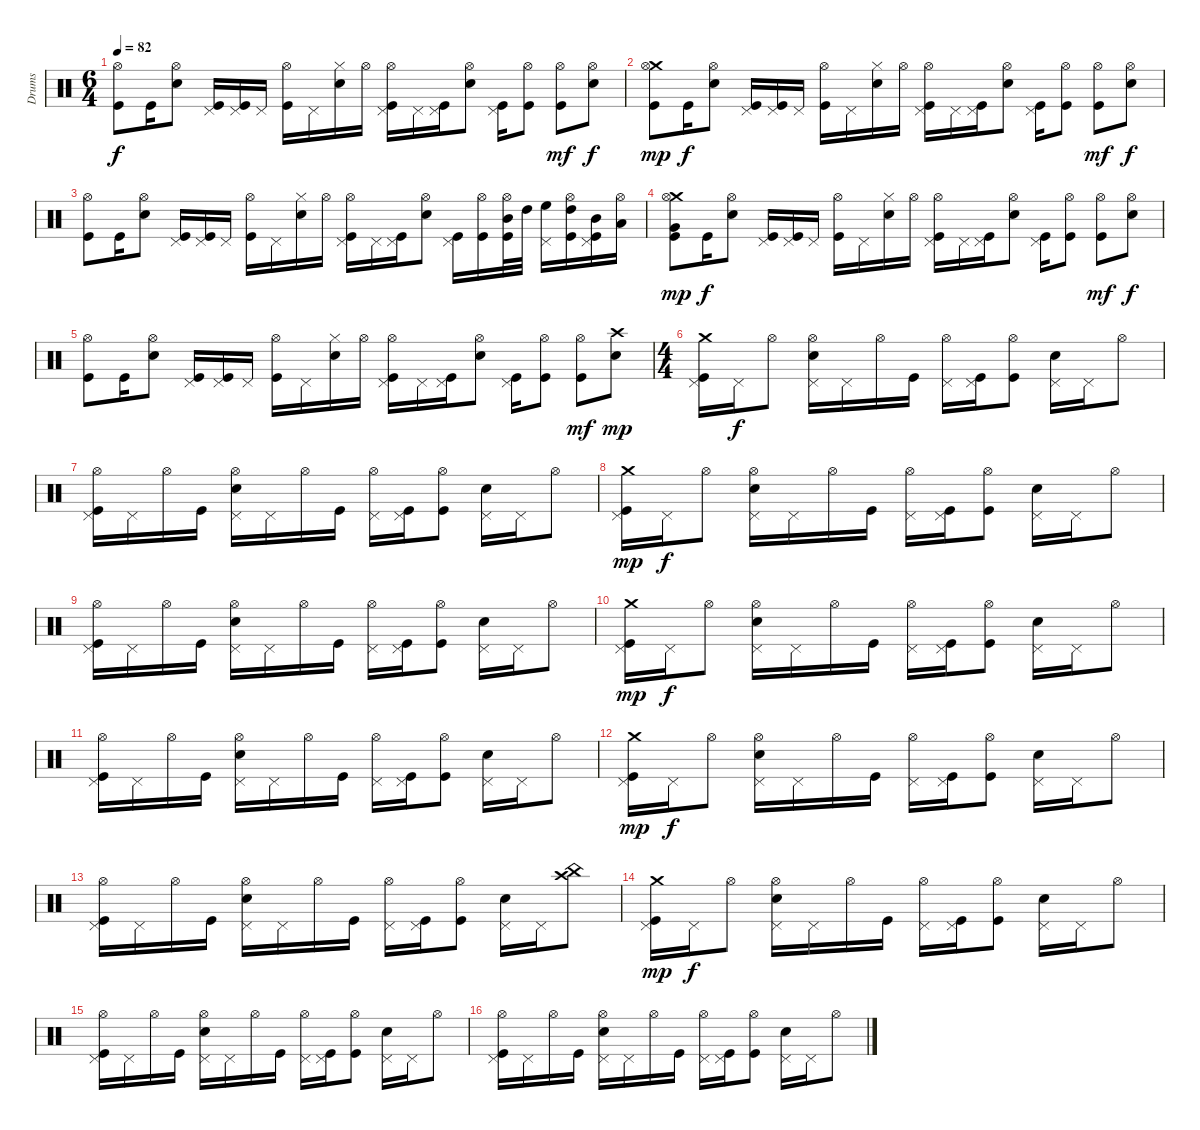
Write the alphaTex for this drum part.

\track ("Drums" "Drums") {instrument percussion}
\staff {score}
\articulation defaults
\ts (6 4)
\tempo 82
\clef neutral
\ks c
("Hi-Hat (open)" "Kick (hit)").8{dy f} "Kick (hit)".16 ("Hi-Hat (open)" "Electric Snare (hit)").8 ("Pedal Hi-Hat (hit)" "Kick (hit)").16 ("Pedal Hi-Hat (hit)" "Kick (hit)").16 "Pedal Hi-Hat (hit)".16 ("Hi-Hat (open)" "Kick (hit)").16 "Pedal Hi-Hat (hit)".16 ("Hi-Hat (closed)" "Electric Snare (hit)").16 "Hi-Hat (open)".16 ("Hi-Hat (open)" "Pedal Hi-Hat (hit)" "Kick (hit)").16 "Pedal Hi-Hat (hit)".16 ("Pedal Hi-Hat (hit)" "Kick (hit)").16 ("Hi-Hat (open)" "Electric Snare (hit)").8 ("Pedal Hi-Hat (hit)" "Kick (hit)").16 ("Hi-Hat (open)" "Kick (hit)").8 ("Hi-Hat (open)" "Kick (hit)").8{dy mf} ("Hi-Hat (open)" "Electric Snare (hit)").8{dy f} |
("Crash medium (hit)" "Hi-Hat (open)" "Kick (hit)").8{dy mp} "Kick (hit)".16{dy f} ("Hi-Hat (open)" "Electric Snare (hit)").8 ("Pedal Hi-Hat (hit)" "Kick (hit)").16 ("Pedal Hi-Hat (hit)" "Kick (hit)").16 "Pedal Hi-Hat (hit)".16 ("Hi-Hat (open)" "Kick (hit)").16 "Pedal Hi-Hat (hit)".16 ("Hi-Hat (closed)" "Electric Snare (hit)").16 "Hi-Hat (open)".16 ("Hi-Hat (open)" "Pedal Hi-Hat (hit)" "Kick (hit)").16 "Pedal Hi-Hat (hit)".16 ("Pedal Hi-Hat (hit)" "Kick (hit)").16 ("Hi-Hat (open)" "Electric Snare (hit)").8 ("Pedal Hi-Hat (hit)" "Kick (hit)").16 ("Hi-Hat (open)" "Kick (hit)").8 ("Hi-Hat (open)" "Kick (hit)").8{dy mf} ("Hi-Hat (open)" "Electric Snare (hit)").8{dy f} |
("Hi-Hat (open)" "Kick (hit)").8 "Kick (hit)".16 ("Hi-Hat (open)" "Electric Snare (hit)").8 ("Pedal Hi-Hat (hit)" "Kick (hit)").16 ("Pedal Hi-Hat (hit)" "Kick (hit)").16 "Pedal Hi-Hat (hit)".16 ("Hi-Hat (open)" "Kick (hit)").16 "Pedal Hi-Hat (hit)".16 ("Hi-Hat (closed)" "Electric Snare (hit)").16 "Hi-Hat (open)".16 ("Hi-Hat (open)" "Pedal Hi-Hat (hit)" "Kick (hit)").16 "Pedal Hi-Hat (hit)".16 ("Pedal Hi-Hat (hit)" "Kick (hit)").16 ("Hi-Hat (open)" "Electric Snare (hit)").8 ("Pedal Hi-Hat (hit)" "Kick (hit)").16 ("Hi-Hat (open)" "Kick (hit)").16 ("Hi-Hat (open)" "Mid Tom (hit)" "Kick (hit)").32 "High Tom (hit)".32 ("Pedal Hi-Hat (hit)" "High Floor Tom (hit)").16 ("Hi-Hat (open)" "High Tom (hit)" "Kick (hit)").16 ("Pedal Hi-Hat (hit)" "Mid Tom (hit)" "Kick (hit)").16 ("Hi-Hat (open)" "Low Tom (hit)").16 |
("Crash medium (hit)" "Hi-Hat (open)" "Very Low Tom (hit)" "Kick (hit)").8{dy mp} "Kick (hit)".16{dy f} ("Hi-Hat (open)" "Electric Snare (hit)").8 ("Pedal Hi-Hat (hit)" "Kick (hit)").16 ("Pedal Hi-Hat (hit)" "Kick (hit)").16 "Pedal Hi-Hat (hit)".16 ("Hi-Hat (open)" "Kick (hit)").16 "Pedal Hi-Hat (hit)".16 ("Hi-Hat (closed)" "Electric Snare (hit)").16 "Hi-Hat (open)".16 ("Hi-Hat (open)" "Pedal Hi-Hat (hit)" "Kick (hit)").16 "Pedal Hi-Hat (hit)".16 ("Pedal Hi-Hat (hit)" "Kick (hit)").16 ("Hi-Hat (open)" "Electric Snare (hit)").8 ("Pedal Hi-Hat (hit)" "Kick (hit)").16 ("Hi-Hat (open)" "Kick (hit)").8 ("Hi-Hat (open)" "Kick (hit)").8{dy mf} ("Hi-Hat (open)" "Electric Snare (hit)").8{dy f} |
("Hi-Hat (open)" "Kick (hit)").8 "Kick (hit)".16 ("Hi-Hat (open)" "Electric Snare (hit)").8 ("Pedal Hi-Hat (hit)" "Kick (hit)").16 ("Pedal Hi-Hat (hit)" "Kick (hit)").16 "Pedal Hi-Hat (hit)".16 ("Hi-Hat (open)" "Kick (hit)").16 "Pedal Hi-Hat (hit)".16 ("Hi-Hat (closed)" "Electric Snare (hit)").16 "Hi-Hat (open)".16 ("Hi-Hat (open)" "Pedal Hi-Hat (hit)" "Kick (hit)").16 "Pedal Hi-Hat (hit)".16 ("Pedal Hi-Hat (hit)" "Kick (hit)").16 ("Hi-Hat (open)" "Electric Snare (hit)").8 ("Pedal Hi-Hat (hit)" "Kick (hit)").16 ("Hi-Hat (open)" "Kick (hit)").8 ("Hi-Hat (open)" "Kick (hit)").8{dy mf} ("Crash high (hit)" "Electric Snare (hit)").8{dy mp} |
\ts (4 4)
("Crash medium (hit)" "Pedal Hi-Hat (hit)" "Kick (hit)").16 "Pedal Hi-Hat (hit)".16{dy f} "Hi-Hat (open)".8 ("Hi-Hat (open)" "Pedal Hi-Hat (hit)" "Electric Snare (hit)").16 "Pedal Hi-Hat (hit)".16 "Hi-Hat (open)".16 "Kick (hit)".16 ("Hi-Hat (open)" "Pedal Hi-Hat (hit)").16 ("Pedal Hi-Hat (hit)" "Kick (hit)").16 ("Hi-Hat (open)" "Kick (hit)").8 ("Pedal Hi-Hat (hit)" "Electric Snare (hit)").16 "Pedal Hi-Hat (hit)".16 "Hi-Hat (open)".8 |
("Hi-Hat (open)" "Pedal Hi-Hat (hit)" "Kick (hit)").16 "Pedal Hi-Hat (hit)".16 "Hi-Hat (open)".16 "Kick (hit)".16 ("Hi-Hat (open)" "Pedal Hi-Hat (hit)" "Electric Snare (hit)").16 "Pedal Hi-Hat (hit)".16 "Hi-Hat (open)".16 "Kick (hit)".16 ("Hi-Hat (open)" "Pedal Hi-Hat (hit)").16 ("Pedal Hi-Hat (hit)" "Kick (hit)").16 ("Hi-Hat (open)" "Kick (hit)").8 ("Pedal Hi-Hat (hit)" "Electric Snare (hit)").16 "Pedal Hi-Hat (hit)".16 "Hi-Hat (open)".8 |
("Crash medium (hit)" "Pedal Hi-Hat (hit)" "Kick (hit)").16{dy mp} "Pedal Hi-Hat (hit)".16{dy f} "Hi-Hat (open)".8 ("Hi-Hat (open)" "Pedal Hi-Hat (hit)" "Electric Snare (hit)").16 "Pedal Hi-Hat (hit)".16 "Hi-Hat (open)".16 "Kick (hit)".16 ("Hi-Hat (open)" "Pedal Hi-Hat (hit)").16 ("Pedal Hi-Hat (hit)" "Kick (hit)").16 ("Hi-Hat (open)" "Kick (hit)").8 ("Pedal Hi-Hat (hit)" "Electric Snare (hit)").16 "Pedal Hi-Hat (hit)".16 "Hi-Hat (open)".8 |
("Hi-Hat (open)" "Pedal Hi-Hat (hit)" "Kick (hit)").16 "Pedal Hi-Hat (hit)".16 "Hi-Hat (open)".16 "Kick (hit)".16 ("Hi-Hat (open)" "Pedal Hi-Hat (hit)" "Electric Snare (hit)").16 "Pedal Hi-Hat (hit)".16 "Hi-Hat (open)".16 "Kick (hit)".16 ("Hi-Hat (open)" "Pedal Hi-Hat (hit)").16 ("Pedal Hi-Hat (hit)" "Kick (hit)").16 ("Hi-Hat (open)" "Kick (hit)").8 ("Pedal Hi-Hat (hit)" "Electric Snare (hit)").16 "Pedal Hi-Hat (hit)".16 "Hi-Hat (open)".8 |
("Crash medium (hit)" "Pedal Hi-Hat (hit)" "Kick (hit)").16{dy mp} "Pedal Hi-Hat (hit)".16{dy f} "Hi-Hat (open)".8 ("Hi-Hat (open)" "Pedal Hi-Hat (hit)" "Electric Snare (hit)").16 "Pedal Hi-Hat (hit)".16 "Hi-Hat (open)".16 "Kick (hit)".16 ("Hi-Hat (open)" "Pedal Hi-Hat (hit)").16 ("Pedal Hi-Hat (hit)" "Kick (hit)").16 ("Hi-Hat (open)" "Kick (hit)").8 ("Pedal Hi-Hat (hit)" "Electric Snare (hit)").16 "Pedal Hi-Hat (hit)".16 "Hi-Hat (open)".8 |
("Hi-Hat (open)" "Pedal Hi-Hat (hit)" "Kick (hit)").16 "Pedal Hi-Hat (hit)".16 "Hi-Hat (open)".16 "Kick (hit)".16 ("Hi-Hat (open)" "Pedal Hi-Hat (hit)" "Electric Snare (hit)").16 "Pedal Hi-Hat (hit)".16 "Hi-Hat (open)".16 "Kick (hit)".16 ("Hi-Hat (open)" "Pedal Hi-Hat (hit)").16 ("Pedal Hi-Hat (hit)" "Kick (hit)").16 ("Hi-Hat (open)" "Kick (hit)").8 ("Pedal Hi-Hat (hit)" "Electric Snare (hit)").16 "Pedal Hi-Hat (hit)".16 "Hi-Hat (open)".8 |
("Crash medium (hit)" "Pedal Hi-Hat (hit)" "Kick (hit)").16{dy mp} "Pedal Hi-Hat (hit)".16{dy f} "Hi-Hat (open)".8 ("Hi-Hat (open)" "Pedal Hi-Hat (hit)" "Electric Snare (hit)").16 "Pedal Hi-Hat (hit)".16 "Hi-Hat (open)".16 "Kick (hit)".16 ("Hi-Hat (open)" "Pedal Hi-Hat (hit)").16 ("Pedal Hi-Hat (hit)" "Kick (hit)").16 ("Hi-Hat (open)" "Kick (hit)").8 ("Pedal Hi-Hat (hit)" "Electric Snare (hit)").16 "Pedal Hi-Hat (hit)".16 "Hi-Hat (open)".8 |
("Hi-Hat (open)" "Pedal Hi-Hat (hit)" "Kick (hit)").16 "Pedal Hi-Hat (hit)".16 "Hi-Hat (open)".16 "Kick (hit)".16 ("Hi-Hat (open)" "Pedal Hi-Hat (hit)" "Electric Snare (hit)").16 "Pedal Hi-Hat (hit)".16 "Hi-Hat (open)".16 "Kick (hit)".16 ("Hi-Hat (open)" "Pedal Hi-Hat (hit)").16 ("Pedal Hi-Hat (hit)" "Kick (hit)").16 ("Hi-Hat (open)" "Kick (hit)").8 ("Pedal Hi-Hat (hit)" "Electric Snare (hit)").16 "Pedal Hi-Hat (hit)".16 ("China (hit)" "Crash high (hit)").8 |
("Crash medium (hit)" "Pedal Hi-Hat (hit)" "Kick (hit)").16{dy mp} "Pedal Hi-Hat (hit)".16{dy f} "Hi-Hat (open)".8 ("Hi-Hat (open)" "Pedal Hi-Hat (hit)" "Electric Snare (hit)").16 "Pedal Hi-Hat (hit)".16 "Hi-Hat (open)".16 "Kick (hit)".16 ("Hi-Hat (open)" "Pedal Hi-Hat (hit)").16 ("Pedal Hi-Hat (hit)" "Kick (hit)").16 ("Hi-Hat (open)" "Kick (hit)").8 ("Pedal Hi-Hat (hit)" "Electric Snare (hit)").16 "Pedal Hi-Hat (hit)".16 "Hi-Hat (open)".8 |
("Hi-Hat (open)" "Pedal Hi-Hat (hit)" "Kick (hit)").16 "Pedal Hi-Hat (hit)".16 "Hi-Hat (open)".16 "Kick (hit)".16 ("Hi-Hat (open)" "Pedal Hi-Hat (hit)" "Electric Snare (hit)").16 "Pedal Hi-Hat (hit)".16 "Hi-Hat (open)".16 "Kick (hit)".16 ("Hi-Hat (open)" "Pedal Hi-Hat (hit)").16 ("Pedal Hi-Hat (hit)" "Kick (hit)").16 ("Hi-Hat (open)" "Kick (hit)").8 ("Pedal Hi-Hat (hit)" "Electric Snare (hit)").16 "Pedal Hi-Hat (hit)".16 "Hi-Hat (open)".8 |
("Hi-Hat (open)" "Pedal Hi-Hat (hit)" "Kick (hit)").16 "Pedal Hi-Hat (hit)".16 "Hi-Hat (open)".16 "Kick (hit)".16 ("Hi-Hat (open)" "Pedal Hi-Hat (hit)" "Electric Snare (hit)").16 "Pedal Hi-Hat (hit)".16 "Hi-Hat (open)".16 "Kick (hit)".16 ("Hi-Hat (open)" "Pedal Hi-Hat (hit)").16 ("Pedal Hi-Hat (hit)" "Kick (hit)").16 ("Hi-Hat (open)" "Kick (hit)").8 ("Pedal Hi-Hat (hit)" "Electric Snare (hit)").16 "Pedal Hi-Hat (hit)".16 "Hi-Hat (open)".8
